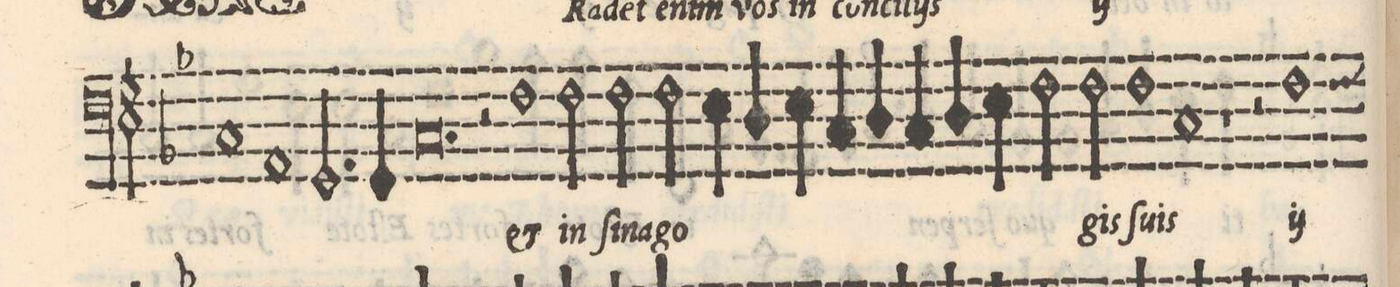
**kern	**text
*I"BASSO	*
*clefF4	*
*k[b-]	*
*met(C|)	*
*M2/1	*
=9-	=9-
1C	in
1AA	con-
=10-	=10-
2.GG/	-ci-
4GG/	-li-
*	*Xij
0.C	-is
=11-	=11-
=12-	=12-
2r	.
1F	et
2F\	in
=13-	=13-
2F\	ſi-
2F\	-na-
4E\	-go-
4D/	.
4E\	.
4C/	.
=14-	=14-
4D/	.
4C/	.
4D/	.
4E\	.
2F\	.
2F\	-gis
=15-	=15-
1F	ſu-
1C	-is
=16-	=16-
1r	.
2r	.
*	*ij
1F\	et
*custos:F	*
*-	*-
